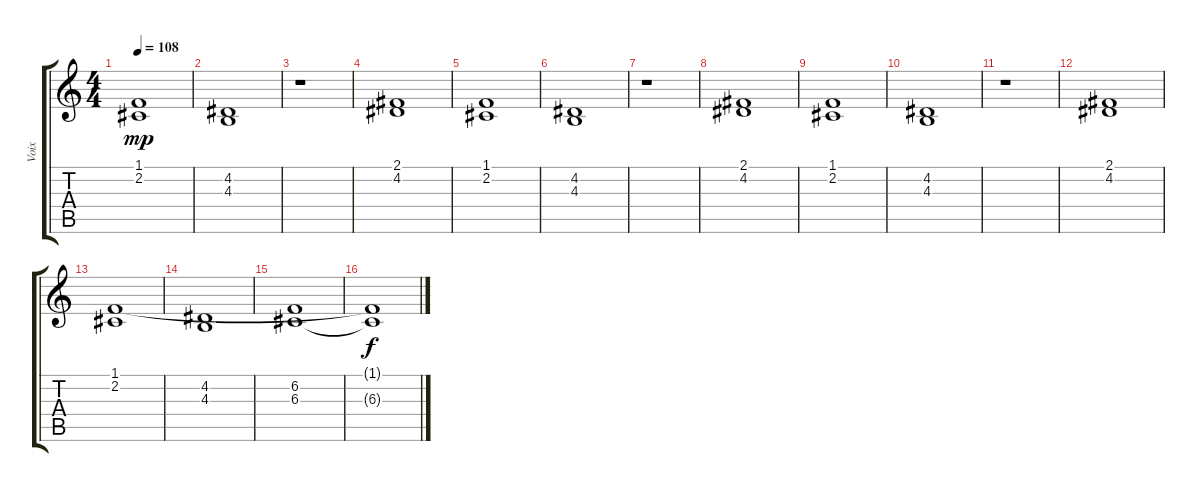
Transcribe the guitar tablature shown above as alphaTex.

\track ("Voix" "Voix") {instrument voiceoohs}
\staff {score tabs}
\tuning (E4 B3 G3 D3 A2 E2) {hide}
\ts (4 4)
\tempo 108
\clef g2
\ks c
(1.1 2.2).1{dy mp} |
(4.2 4.3).1 |
r.1 |
(2.1 4.2).1 |
(1.1 2.2).1 |
(4.2 4.3).1 |
r.1 |
(2.1 4.2).1 |
(1.1 2.2).1 |
(4.2 4.3).1 |
r.1 |
(2.1 4.2).1 |
(1.1 2.2).1 |
(4.2 4.3).1 |
(6.2 6.3).1 |
(1.1{t} 6.3{t}).1{dy f}
